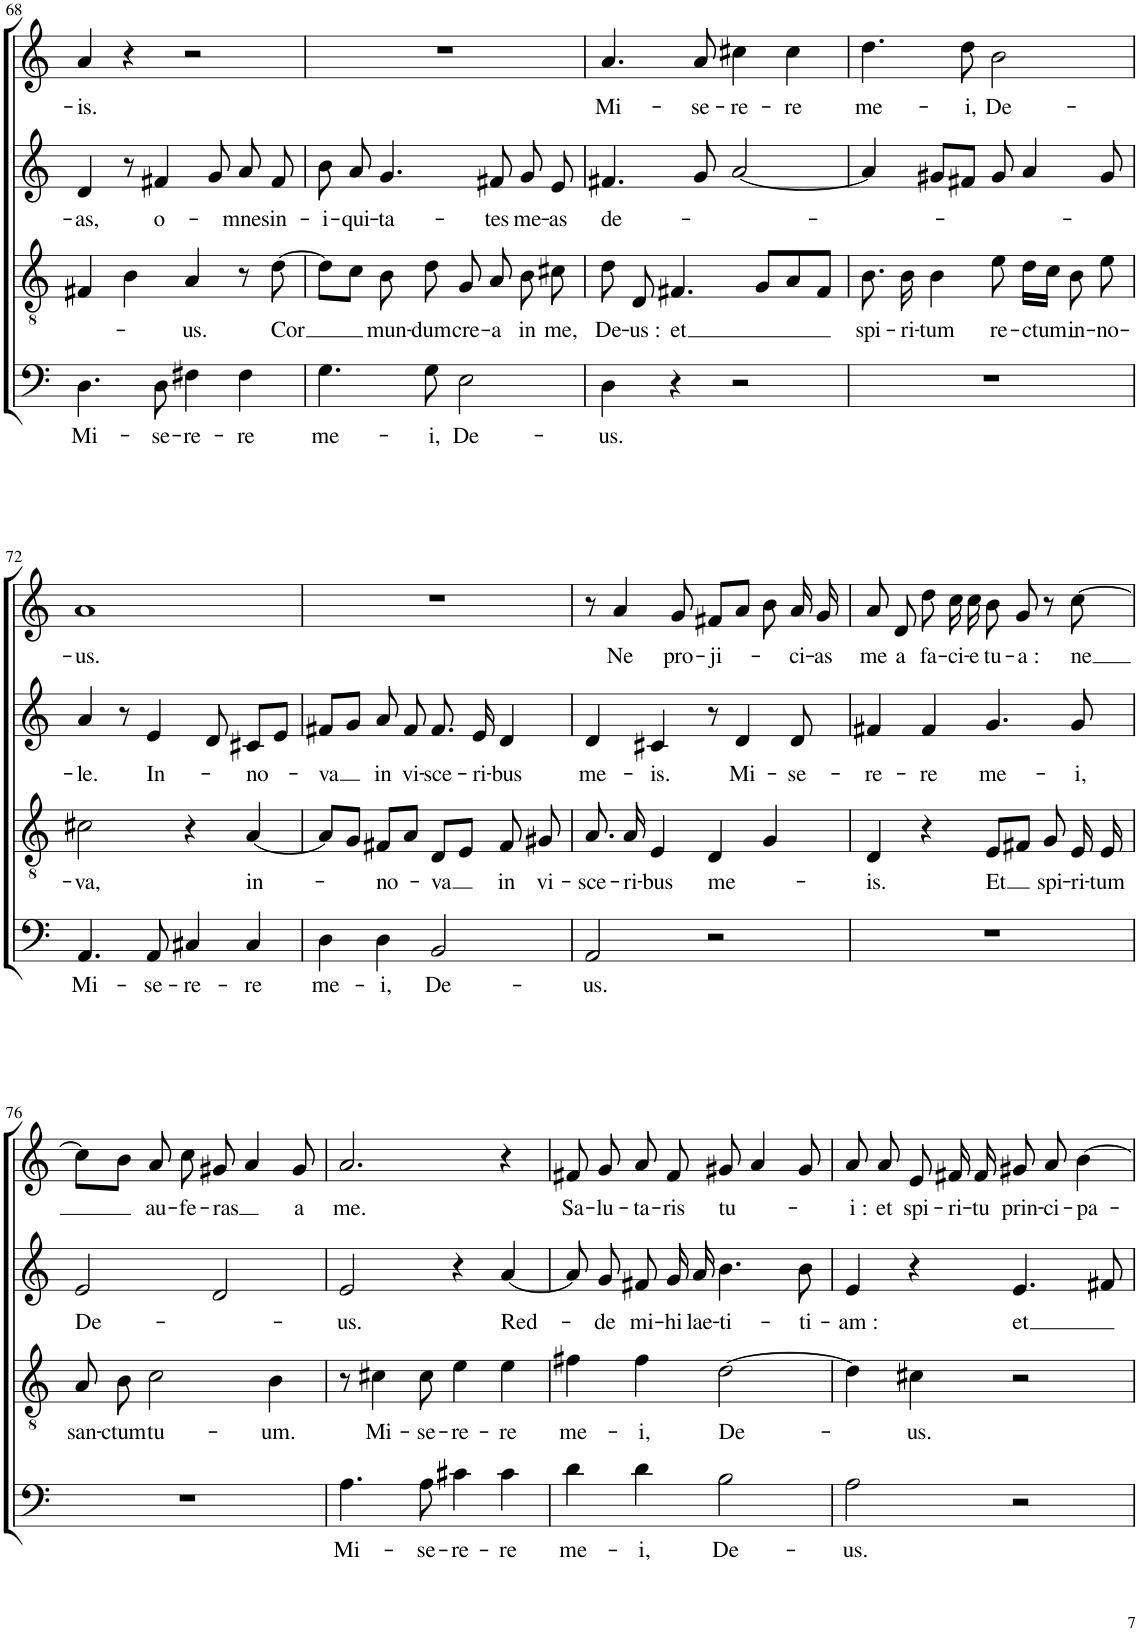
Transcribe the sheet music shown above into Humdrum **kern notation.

**kern	**text	**kern	**text	**kern	**text	**kern	**text
*part4	*part4	*part3	*part3	*part2	*part2	*part1	*part1
*staff4	*staff4	*staff3	*staff3	*staff2	*staff2	*staff1	*staff1
*I"Basso	*	*I"Tenore	*	*I"Alto	*	*I"Soprano	*
!!LO:PB:g=z
*clefF4	*	*clefGv2	*	*clefG2	*	*clefG2	*
*k[]	*	*k[]	*	*k[]	*	*k[]	*
*M4/4	*	*M4/4	*	*M4/4	*	*M4/4	*
*met(c)	*	*met(c)	*	*met(c)	*	*met(c)	*
=68	=68	=68	=68	=68	=68	=68	=68
!	!LO:LY:b	!	!	!	!LO:LY:b	!	!LO:LY:b
4.D\	Mi-	4F#X/	.	4d/	-as,	4a/	-is.
.	.	4B\	.	8r	.	4r	.
!	!LO:LY:b	!	!	!	!LO:LY:b	!	!
8D\	-se-	.	.	4f#X/	o-	.	.
!	!LO:LY:b	!	!LO:LY:b	!	!	!	!
4F#X\	-re-	4A/	-us.	.	.	2r	.
.	.	.	.	8g/	.	.	.
!	!LO:LY:b	!	!	!	!LO:LY:b	!	!
4F#\	-re	8r	.	8a/	-mnes	.	.
!	!	!	!LO:LY:b	!	!LO:LY:b	!	!
.	.	[8d\	Cor	8f#/	in-	.	.
=69	=69	=69	=69	=69	=69	=69	=69
!	!LO:LY:b	!	!	!	!LO:LY:b	!	!
4.G\	me-	8d\L]	.	8b\	-i-	1r	.
!	!	!	!	!	!LO:LY:b	!	!
.	.	8c\J	.	8a/	-qui-	.	.
!	!	!	!LO:LY:b	!	!LO:LY:b	!	!
.	.	8B\	mun-	4.g/	-ta-	.	.
!	!LO:LY:b	!	!LO:LY:b	!	!	!	!
8G\	-i,	8d\	-dum	.	.	.	.
!	!LO:LY:b	!	!LO:LY:b	!	!	!	!
2E\	De-	8G/	cre-	.	.	.	.
!	!	!	!LO:LY:b	!	!LO:LY:b	!	!
.	.	8A/	-a	8f#X/	-tes	.	.
!	!	!	!LO:LY:b	!	!LO:LY:b	!	!
.	.	8B\	in	8g/	me-	.	.
!	!	!	!LO:LY:b	!	!LO:LY:b	!	!
.	.	8c#X\	me,	8e/	-as	.	.
=70	=70	=70	=70	=70	=70	=70	=70
!	!LO:LY:b	!	!LO:LY:b	!	!LO:LY:b	!	!LO:LY:b
4D\	-us.	8d\	De-	4.f#X/	de-	4.a/	Mi-
!	!	!	!LO:LY:b	!	!	!	!
.	.	8D/	-us :	.	.	.	.
!	!	!	!LO:LY:b	!	!	!	!
4r	.	4.F#X/	et	.	.	.	.
!	!	!	!	!	!	!	!LO:LY:b
.	.	.	.	8g/	.	8a/	-se-
!	!	!	!	!	!	!	!LO:LY:b
2r	.	.	.	[2a/	.	4cc#X\	-re-
.	.	8G/L	.	.	.	.	.
!	!	!	!	!	!	!	!LO:LY:b
.	.	8A/	.	.	.	4cc#\	-re
.	.	8F#/J	.	.	.	.	.
=71	=71	=71	=71	=71	=71	=71	=71
!	!	!	!LO:LY:b	!	!	!	!LO:LY:b
1r	.	8.B\	spi-	4a/]	.	4.dd\	me-
!	!	!	!LO:LY:b	!	!	!	!
.	.	16B\	-ri-	.	.	.	.
!	!	!	!LO:LY:b	!	!	!	!
.	.	4B\	-tum	8g#X/L	.	.	.
!	!	!	!	!	!	!	!LO:LY:b
.	.	.	.	8f#X/J	.	8dd\	-i,
!	!	!	!LO:LY:b	!	!	!	!LO:LY:b
.	.	8e\	re-	8g#/	.	2b\	De-
!	!	!	!LO:LY:b	!	!	!	!
.	.	16d\LL	-ctum	4a/	.	.	.
.	.	16c\JJ	.	.	.	.	.
!	!	!	!LO:LY:b	!	!	!	!
.	.	8B\	in-	.	.	.	.
!	!	!	!LO:LY:b	!	!	!	!
.	.	8e\	-no-	8g#/	.	.	.
!!LO:LB:g=z
=72	=72	=72	=72	=72	=72	=72	=72
!	!LO:LY:b	!	!LO:LY:b	!	!LO:LY:b	!	!LO:LY:b
4.AA/	Mi-	2c#X\	-va,	4a/	-le.	1a	-us.
.	.	.	.	8r	.	.	.
!	!LO:LY:b	!	!	!	!LO:LY:b	!	!
8AA/	-se-	.	.	4e/	In-	.	.
!	!LO:LY:b	!	!	!	!	!	!
4C#X/	-re-	4r	.	.	.	.	.
.	.	.	.	8d/	.	.	.
!	!LO:LY:b	!	!LO:LY:b	!	!LO:LY:b	!	!
4C#/	-re	[4A/	in-	8c#X/L	-no-	.	.
.	.	.	.	8e/J	.	.	.
=73	=73	=73	=73	=73	=73	=73	=73
!	!LO:LY:b	!	!	!	!LO:LY:b	!	!
4D\	me-	8A/L]	.	8f#X/L	-va	1r	.
.	.	8G/J	.	8g/J	.	.	.
!	!LO:LY:b	!	!LO:LY:b	!	!LO:LY:b	!	!
4D\	-i,	8F#X/L	-no-	8a/	in	.	.
!	!	!	!	!	!LO:LY:b	!	!
.	.	8A/J	.	8f#/	vi-	.	.
!	!LO:LY:b	!	!LO:LY:b	!	!LO:LY:b	!	!
2BB/	De-	8D/L	-va	8.f#/	-sce-	.	.
.	.	8E/J	.	.	.	.	.
!	!	!	!	!	!LO:LY:b	!	!
.	.	.	.	16e/	-ri-	.	.
!	!	!	!LO:LY:b	!	!LO:LY:b	!	!
.	.	8F#/	in	4d/	-bus	.	.
!	!	!	!LO:LY:b	!	!	!	!
.	.	8G#X/	vi-	.	.	.	.
=74	=74	=74	=74	=74	=74	=74	=74
!	!LO:LY:b	!	!LO:LY:b	!	!LO:LY:b	!	!
2AA/	-us.	8.A/	-sce-	4d/	me-	8r	.
!	!	!	!	!	!	!	!LO:LY:b
.	.	.	.	.	.	4a/	Ne
!	!	!	!LO:LY:b	!	!	!	!
.	.	16A/	-ri-	.	.	.	.
!	!	!	!LO:LY:b	!	!LO:LY:b	!	!
.	.	4E/	-bus	4c#X/	-is.	.	.
!	!	!	!	!	!	!	!LO:LY:b
.	.	.	.	.	.	8g/	pro-
!	!	!	!LO:LY:b	!	!	!	!LO:LY:b
2r	.	4D/	me-	8r	.	8f#X/L	-ji-
!	!	!	!	!	!LO:LY:b	!	!
.	.	.	.	4d/	Mi-	8a/J	.
.	.	4G/	.	.	.	8b\	.
!	!	!	!	!	!LO:LY:b	!	!LO:LY:b
.	.	.	.	8d/	-se-	16a/	-ci-
!	!	!	!	!	!	!	!LO:LY:b
.	.	.	.	.	.	16g/	-as
=75	=75	=75	=75	=75	=75	=75	=75
!	!	!	!LO:LY:b	!	!LO:LY:b	!	!LO:LY:b
1r	.	4D/	-is.	4f#X/	-re-	8a/	me
!	!	!	!	!	!	!	!LO:LY:b
.	.	.	.	.	.	8d/	a
!	!	!	!	!	!LO:LY:b	!	!LO:LY:b
.	.	4r	.	4f#/	-re	8dd\	fa-
!	!	!	!	!	!	!	!LO:LY:b
.	.	.	.	.	.	16cc\	-ci-
!	!	!	!	!	!	!	!LO:LY:b
.	.	.	.	.	.	16cc\	-e
!	!	!	!LO:LY:b	!	!LO:LY:b	!	!LO:LY:b
.	.	8E/L	Et	4.g/	me-	8b\	tu-
!	!	!	!	!	!	!	!LO:LY:b
.	.	8F#X/J	.	.	.	8g/	-a :
!	!	!	!LO:LY:b	!	!	!	!
.	.	8G/	spi-	.	.	8r	.
!	!	!	!LO:LY:b	!	!LO:LY:b	!	!LO:LY:b
.	.	16E/	-ri-	8g/	-i,	[8cc\	ne
!	!	!	!LO:LY:b	!	!	!	!
.	.	16E/	-tum	.	.	.	.
!!LO:LB:g=z
=76	=76	=76	=76	=76	=76	=76	=76
!	!	!	!LO:LY:b	!	!LO:LY:b	!	!
1r	.	8A/	san-	2e/	De-	8cc\L]	.
!	!	!	!LO:LY:b	!	!	!	!
.	.	8B\	-ctum	.	.	8b\J	.
!	!	!	!LO:LY:b	!	!	!	!LO:LY:b
.	.	2c\	tu-	.	.	8a/	au-
!	!	!	!	!	!	!	!LO:LY:b
.	.	.	.	.	.	8cc\	-fe-
!	!	!	!	!	!	!	!LO:LY:b
.	.	.	.	2d/	.	8g#X/	-ras
.	.	.	.	.	.	4a/	.
!	!	!	!LO:LY:b	!	!	!	!
.	.	4B\	-um.	.	.	.	.
!	!	!	!	!	!	!	!LO:LY:b
.	.	.	.	.	.	8g#/	a
=77	=77	=77	=77	=77	=77	=77	=77
!	!LO:LY:b	!	!	!	!LO:LY:b	!	!LO:LY:b
4.A\	Mi-	8r	.	2e/	-us.	2.a/	me.
!	!	!	!LO:LY:b	!	!	!	!
.	.	4c#X\	Mi-	.	.	.	.
!	!LO:LY:b	!	!LO:LY:b	!	!	!	!
8A\	-se-	8c#\	-se-	.	.	.	.
!	!LO:LY:b	!	!LO:LY:b	!	!	!	!
4c#X\	-re-	4e\	-re-	4r	.	.	.
!	!LO:LY:b	!	!LO:LY:b	!	!LO:LY:b	!	!
4c#\	-re	4e\	-re	[4a/	Red-	4r	.
=78	=78	=78	=78	=78	=78	=78	=78
!	!LO:LY:b	!	!LO:LY:b	!	!	!	!LO:LY:b
4d\	me-	4f#X\	me-	8a/]	.	8f#X/	Sa-
!	!	!	!	!	!LO:LY:b	!	!LO:LY:b
.	.	.	.	8g/	-de	8g/	-lu-
!	!LO:LY:b	!	!LO:LY:b	!	!LO:LY:b	!	!LO:LY:b
4d\	-i,	4f#\	-i,	8f#X/	mi-	8a/	-ta-
!	!	!	!	!	!LO:LY:b	!	!LO:LY:b
.	.	.	.	16g/	-hi	8f#/	-ris
!	!	!	!	!	!LO:LY:b	!	!
.	.	.	.	16a/	lae-	.	.
!	!LO:LY:b	!	!LO:LY:b	!	!LO:LY:b	!	!LO:LY:b
2B\	De-	[2d\	De-	4.b\	-ti-	8g#X/	tu-
.	.	.	.	.	.	4a/	.
!	!	!	!	!	!LO:LY:b	!	!
.	.	.	.	8b\	-ti-	8g#/	.
=79	=79	=79	=79	=79	=79	=79	=79
!	!LO:LY:b	!	!	!	!LO:LY:b	!	!LO:LY:b
2A\	-us.	4d\]	.	4e/	-am :	8a/	-i :
!	!	!	!	!	!	!	!LO:LY:b
.	.	.	.	.	.	8a/	et
!	!	!	!LO:LY:b	!	!	!	!LO:LY:b
.	.	4c#X\	-us.	4r	.	8e/	spi-
!	!	!	!	!	!	!	!LO:LY:b
.	.	.	.	.	.	16f#X/	-ri-
!	!	!	!	!	!	!	!LO:LY:b
.	.	.	.	.	.	16f#/	-tu
!	!	!	!	!	!LO:LY:b	!	!LO:LY:b
2r	.	2r	.	4.e/	et	8g#X/	prin-
!	!	!	!	!	!	!	!LO:LY:b
.	.	.	.	.	.	8a/	-ci-
!	!	!	!	!	!	!	!LO:LY:b
.	.	.	.	.	.	[4b\	-pa-
.	.	.	.	8f#X/	.	.	.
=	=	=	=	=	=	=	=
*-	*-	*-	*-	*-	*-	*-	*-
